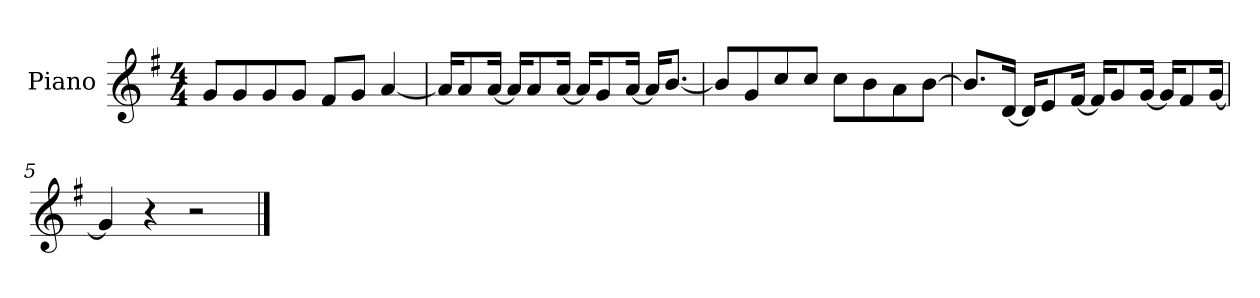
**kern
*part1
*staff1
*I"Piano
*I'P-no
*clefG2
*k[f#]
*M4/4
*MM90
=1
8g/L
8g/
8g/
8g/J
8f#/L
8g/J
[4a/
=2
16a/KL]
8a/
[16a/Jk
16a/KL]
8a/
[16a/Jk
16a/KL]
8g/
[16a/Jk
16a/KL]
[8.b/J
=3
8b/L]
8g/
8cc/
8cc/J
8cc\L
8b\
8a\
[8b\J
=4
8.b/L]
[16d/Jk
16d/KL]
8e/
[16f#/Jk
16f#/KL]
8g/
[16g/Jk
16g/KL]
8f#/
[16g/Jk
!!LO:LB:g=z
=5
4g/]
4r
2r
==
*-
